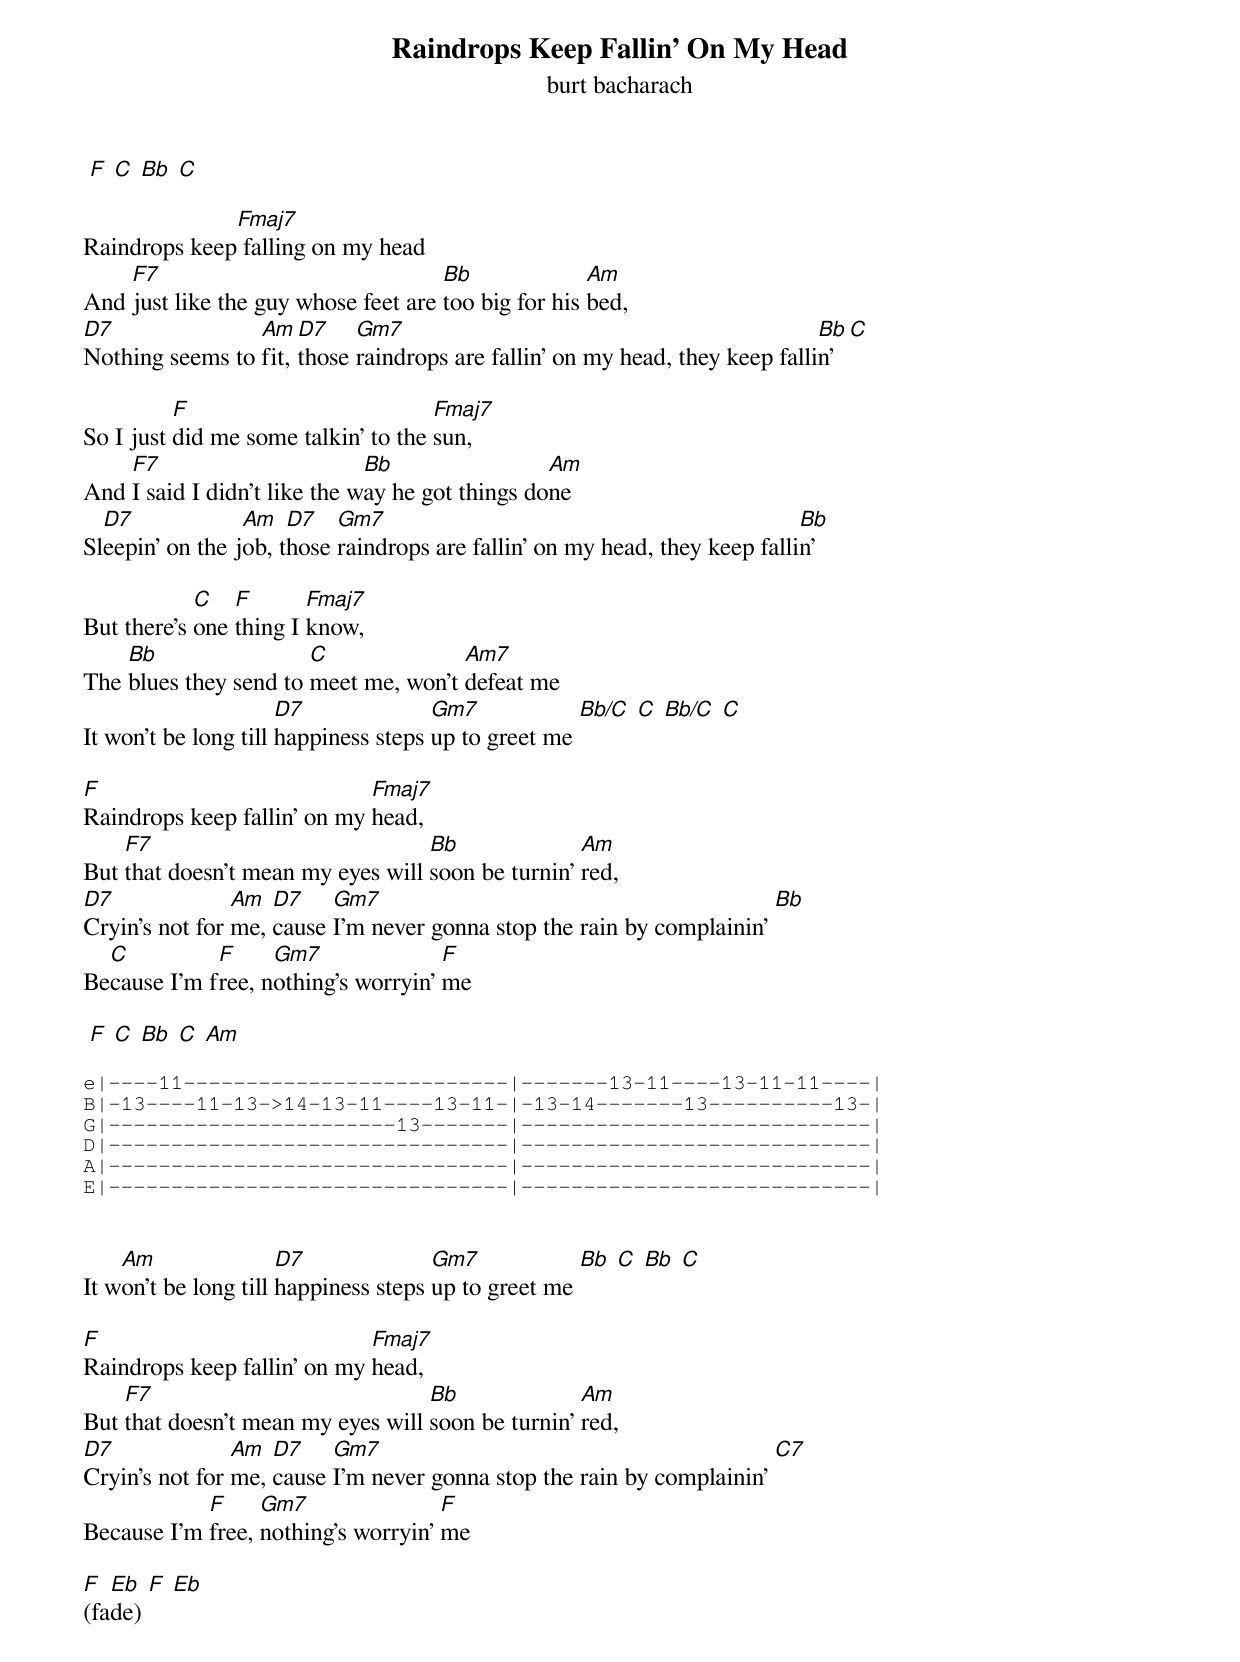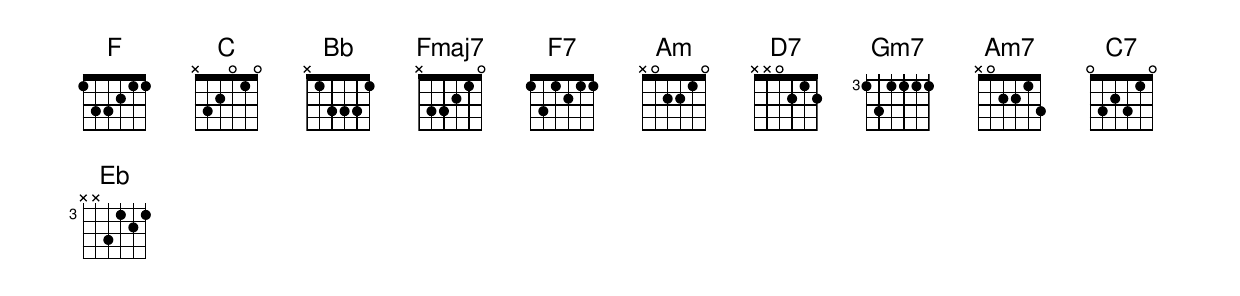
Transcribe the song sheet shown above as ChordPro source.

{title: Raindrops Keep Fallin’ On My Head}
{subtitle: burt bacharach}

 [F] [C] [Bb] [C]

Raindrops keep[Fmaj7] falling on my head
And [F7]just like the guy whose feet are [Bb]too big for his [Am]bed,
[D7]Nothing seems to [Am]fit, [D7]those [Gm7]raindrops are fallin' on my head, they keep falli[Bb]n' [C]

So I just [F]did me some talkin' to the [Fmaj7]sun,
And [F7]I said I didn't like the w[Bb]ay he got things do[Am]ne
Sl[D7]eepin' on the j[Am]ob, t[D7]hose [Gm7]raindrops are fallin' on my head, they keep falli[Bb]n'

But there's [C]one [F]thing I [Fmaj7]know,
The [Bb]blues they send to [C]meet me, won't [Am7]defeat me
It won't be long till [D7]happiness steps [Gm7]up to greet me [Bb/C] [C] [Bb/C] [C]

[F]Raindrops keep fallin' on my [Fmaj7]head,
But [F7]that doesn't mean my eyes will [Bb]soon be turnin' [Am]red,
[D7]Cryin's not for [Am]me, [D7]cause [Gm7]I'm never gonna stop the rain by complainin' [Bb]
Be[C]cause I'm f[F]ree, n[Gm7]othing's worryin' [F]me

 [F] [C] [Bb] [C] [Am]

{sot}
e|----11--------------------------|-------13-11----13-11-11----|
B|-13----11-13->14-13-11----13-11-|-13-14-------13----------13-|
G|-----------------------13-------|----------------------------|
D|--------------------------------|----------------------------|
A|--------------------------------|----------------------------|
E|--------------------------------|----------------------------|
{eot}


It w[Am]on't be long till [D7]happiness steps [Gm7]up to greet me [Bb] [C] [Bb] [C]

[F]Raindrops keep fallin' on my [Fmaj7]head,
But [F7]that doesn't mean my eyes will [Bb]soon be turnin' [Am]red,
[D7]Cryin's not for [Am]me, [D7]cause [Gm7]I'm never gonna stop the rain by complainin' [C7]
Because I'm [F]free, [Gm7]nothing's worryin' [F]me

[F](fa[Eb]de) [F] [Eb]
